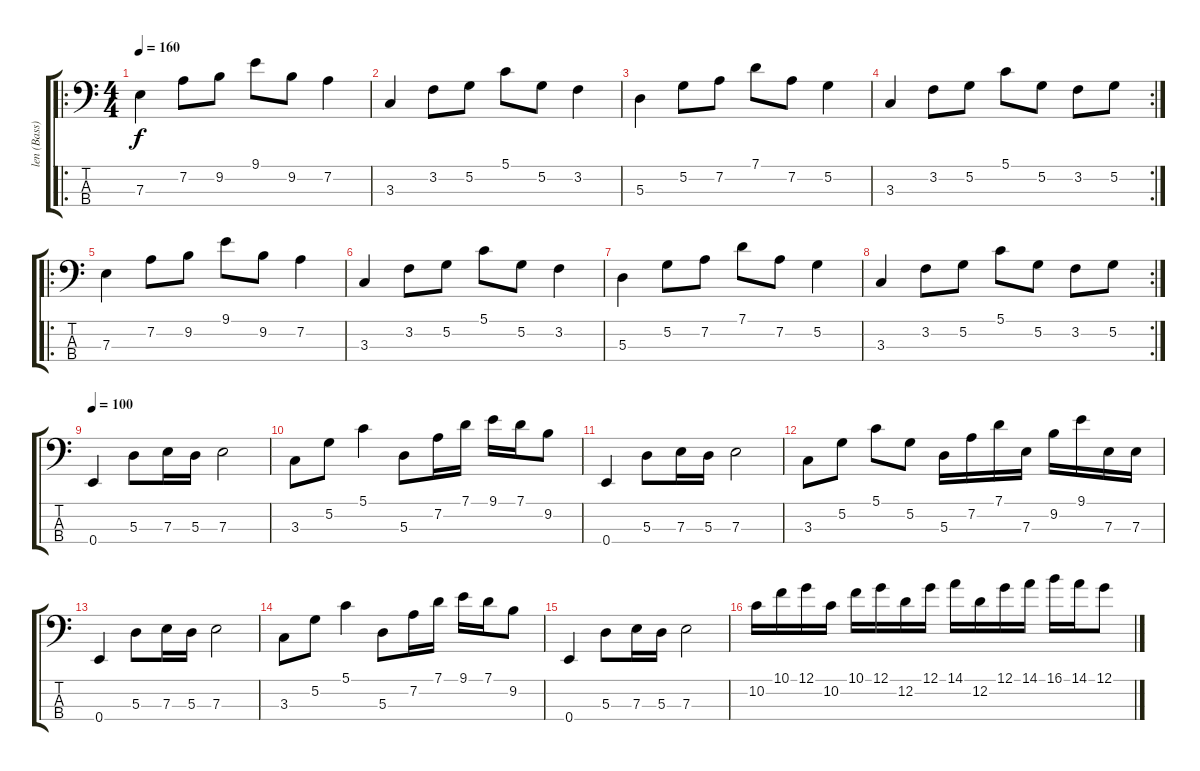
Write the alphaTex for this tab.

\track ("len (Bass)" "len (Bass)") {instrument electricbasspick}
\staff {score tabs}
\tuning (G2 D2 A1 E1) {hide}
\ro
\ts (4 4)
\tempo 160
\clef f4
\ks c
7.3.4{dy f instrument electricbasspick} 7.2.8 9.2.8 9.1.8 9.2.8 7.2.4 |
3.3.4 3.2.8 5.2.8 5.1.8 5.2.8 3.2.4 |
5.3.4 5.2.8 7.2.8 7.1.8 7.2.8 5.2.4 |
\rc 2
3.3.4 3.2.8 5.2.8 5.1.8 5.2.8 3.2.8 5.2.8 |
\ro
7.3.4 7.2.8 9.2.8 9.1.8 9.2.8 7.2.4 |
3.3.4 3.2.8 5.2.8 5.1.8 5.2.8 3.2.4 |
5.3.4 5.2.8 7.2.8 7.1.8 7.2.8 5.2.4 |
\rc 2
3.3.4 3.2.8 5.2.8 5.1.8 5.2.8 3.2.8 5.2.8 |
\tempo 100
0.4.4 5.3.8 7.3.16 5.3.16 7.3.2 |
3.3.8 5.2.8 5.1.4 5.3.8 7.2.16 7.1.16 9.1.16 7.1.16 9.2.8 |
0.4.4 5.3.8 7.3.16 5.3.16 7.3.2 |
3.3.8 5.2.8 5.1.8 5.2.8 5.3.16 7.2.16 7.1.16 7.3.16 9.2.16 9.1.16 7.3.16 7.3.16 |
0.4.4 5.3.8 7.3.16 5.3.16 7.3.2 |
3.3.8 5.2.8 5.1.4 5.3.8 7.2.16 7.1.16 9.1.16 7.1.16 9.2.8 |
0.4.4 5.3.8 7.3.16 5.3.16 7.3.2 |
10.2.16 10.1.16 12.1.16 10.2.16 10.1.16 12.1.16 12.2.16 12.1.16 14.1.16 12.2.16 12.1.16 14.1.16 16.1.16 14.1.16 12.1.8
